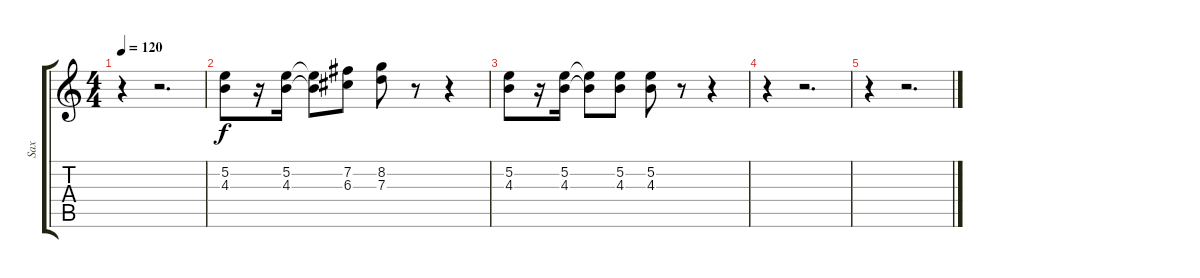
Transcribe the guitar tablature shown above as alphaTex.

\track ("Sax" "Sax") {instrument acousticguitarnylon}
\staff {score tabs}
\tuning (E4 B3 G3 D3 A2 E2) {hide}
\ts (4 4)
\tempo 120
\clef g2
\ks c
r.4{dy f} r.2{d} |
(5.2 4.3).8 r.16 (5.2 4.3).16 (5.2{t} 4.3{t}).8 (7.2 6.3).8 (8.2 7.3).8 r.8 r.4 |
(5.2 4.3).8 r.16 (5.2 4.3).16 (5.2{t} 4.3{t}).8 (5.2 4.3).8 (5.2 4.3).8 r.8 r.4 |
r.4 r.2{d} |
r.4 r.2{d}
